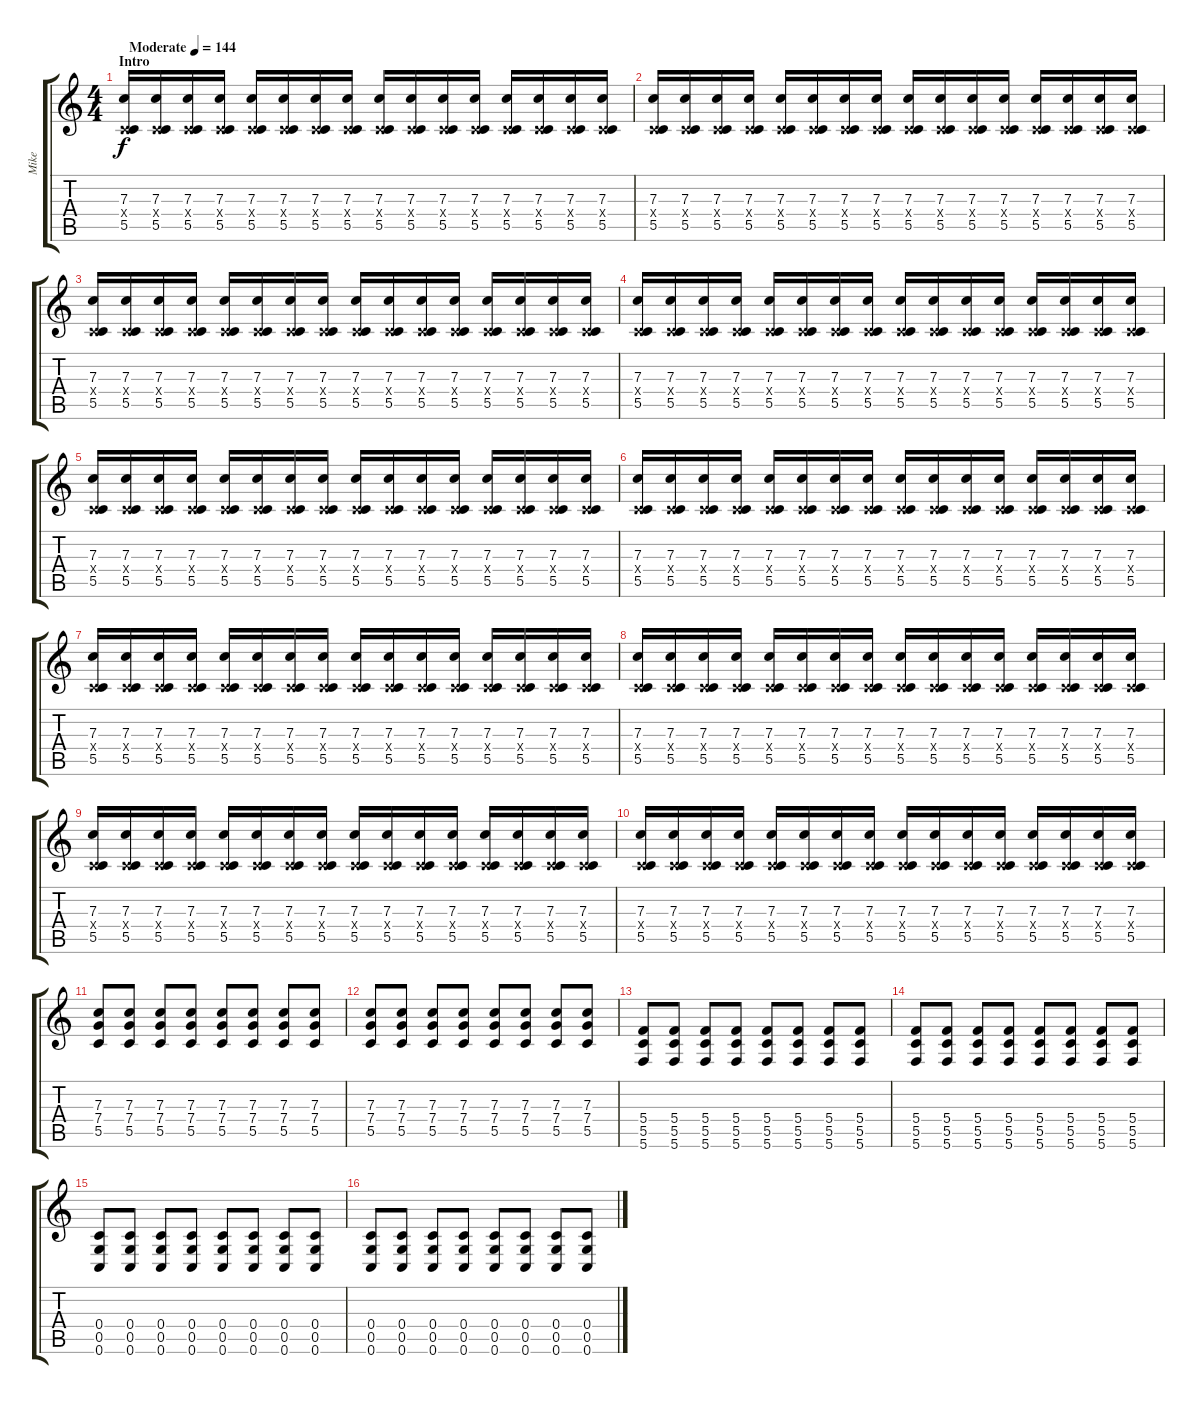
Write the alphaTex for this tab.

\track ("Mike" "Mike") {instrument distortionguitar}
\staff {score tabs}
\tuning (D4 A3 F3 C3 G2 C2) {hide}
\ts (4 4)
\section ("" "Intro")
\tempo (144 "Moderate")
\clef g2
\ks c
(7.3 0.4{x} 5.5).16{dy f instrument distortionguitar} (7.3 0.4{x} 5.5).16 (7.3 0.4{x} 5.5).16 (7.3 0.4{x} 5.5).16 (7.3 0.4{x} 5.5).16 (7.3 0.4{x} 5.5).16 (7.3 0.4{x} 5.5).16 (7.3 0.4{x} 5.5).16 (7.3 0.4{x} 5.5).16 (7.3 0.4{x} 5.5).16 (7.3 0.4{x} 5.5).16 (7.3 0.4{x} 5.5).16 (7.3 0.4{x} 5.5).16 (7.3 0.4{x} 5.5).16 (7.3 0.4{x} 5.5).16 (7.3 0.4{x} 5.5).16 |
(7.3 0.4{x} 5.5).16 (7.3 0.4{x} 5.5).16 (7.3 0.4{x} 5.5).16 (7.3 0.4{x} 5.5).16 (7.3 0.4{x} 5.5).16 (7.3 0.4{x} 5.5).16 (7.3 0.4{x} 5.5).16 (7.3 0.4{x} 5.5).16 (7.3 0.4{x} 5.5).16 (7.3 0.4{x} 5.5).16 (7.3 0.4{x} 5.5).16 (7.3 0.4{x} 5.5).16 (7.3 0.4{x} 5.5).16 (7.3 0.4{x} 5.5).16 (7.3 0.4{x} 5.5).16 (7.3 0.4{x} 5.5).16 |
(7.3 0.4{x} 5.5).16 (7.3 0.4{x} 5.5).16 (7.3 0.4{x} 5.5).16 (7.3 0.4{x} 5.5).16 (7.3 0.4{x} 5.5).16 (7.3 0.4{x} 5.5).16 (7.3 0.4{x} 5.5).16 (7.3 0.4{x} 5.5).16 (7.3 0.4{x} 5.5).16 (7.3 0.4{x} 5.5).16 (7.3 0.4{x} 5.5).16 (7.3 0.4{x} 5.5).16 (7.3 0.4{x} 5.5).16 (7.3 0.4{x} 5.5).16 (7.3 0.4{x} 5.5).16 (7.3 0.4{x} 5.5).16 |
(7.3 0.4{x} 5.5).16 (7.3 0.4{x} 5.5).16 (7.3 0.4{x} 5.5).16 (7.3 0.4{x} 5.5).16 (7.3 0.4{x} 5.5).16 (7.3 0.4{x} 5.5).16 (7.3 0.4{x} 5.5).16 (7.3 0.4{x} 5.5).16 (7.3 0.4{x} 5.5).16 (7.3 0.4{x} 5.5).16 (7.3 0.4{x} 5.5).16 (7.3 0.4{x} 5.5).16 (7.3 0.4{x} 5.5).16 (7.3 0.4{x} 5.5).16 (7.3 0.4{x} 5.5).16 (7.3 0.4{x} 5.5).16 |
(7.3 0.4{x} 5.5).16 (7.3 0.4{x} 5.5).16 (7.3 0.4{x} 5.5).16 (7.3 0.4{x} 5.5).16 (7.3 0.4{x} 5.5).16 (7.3 0.4{x} 5.5).16 (7.3 0.4{x} 5.5).16 (7.3 0.4{x} 5.5).16 (7.3 0.4{x} 5.5).16 (7.3 0.4{x} 5.5).16 (7.3 0.4{x} 5.5).16 (7.3 0.4{x} 5.5).16 (7.3 0.4{x} 5.5).16 (7.3 0.4{x} 5.5).16 (7.3 0.4{x} 5.5).16 (7.3 0.4{x} 5.5).16 |
(7.3 0.4{x} 5.5).16 (7.3 0.4{x} 5.5).16 (7.3 0.4{x} 5.5).16 (7.3 0.4{x} 5.5).16 (7.3 0.4{x} 5.5).16 (7.3 0.4{x} 5.5).16 (7.3 0.4{x} 5.5).16 (7.3 0.4{x} 5.5).16 (7.3 0.4{x} 5.5).16 (7.3 0.4{x} 5.5).16 (7.3 0.4{x} 5.5).16 (7.3 0.4{x} 5.5).16 (7.3 0.4{x} 5.5).16 (7.3 0.4{x} 5.5).16 (7.3 0.4{x} 5.5).16 (7.3 0.4{x} 5.5).16 |
(7.3 0.4{x} 5.5).16 (7.3 0.4{x} 5.5).16 (7.3 0.4{x} 5.5).16 (7.3 0.4{x} 5.5).16 (7.3 0.4{x} 5.5).16 (7.3 0.4{x} 5.5).16 (7.3 0.4{x} 5.5).16 (7.3 0.4{x} 5.5).16 (7.3 0.4{x} 5.5).16 (7.3 0.4{x} 5.5).16 (7.3 0.4{x} 5.5).16 (7.3 0.4{x} 5.5).16 (7.3 0.4{x} 5.5).16 (7.3 0.4{x} 5.5).16 (7.3 0.4{x} 5.5).16 (7.3 0.4{x} 5.5).16 |
(7.3 0.4{x} 5.5).16 (7.3 0.4{x} 5.5).16 (7.3 0.4{x} 5.5).16 (7.3 0.4{x} 5.5).16 (7.3 0.4{x} 5.5).16 (7.3 0.4{x} 5.5).16 (7.3 0.4{x} 5.5).16 (7.3 0.4{x} 5.5).16 (7.3 0.4{x} 5.5).16 (7.3 0.4{x} 5.5).16 (7.3 0.4{x} 5.5).16 (7.3 0.4{x} 5.5).16 (7.3 0.4{x} 5.5).16 (7.3 0.4{x} 5.5).16 (7.3 0.4{x} 5.5).16 (7.3 0.4{x} 5.5).16 |
(7.3 0.4{x} 5.5).16 (7.3 0.4{x} 5.5).16 (7.3 0.4{x} 5.5).16 (7.3 0.4{x} 5.5).16 (7.3 0.4{x} 5.5).16 (7.3 0.4{x} 5.5).16 (7.3 0.4{x} 5.5).16 (7.3 0.4{x} 5.5).16 (7.3 0.4{x} 5.5).16 (7.3 0.4{x} 5.5).16 (7.3 0.4{x} 5.5).16 (7.3 0.4{x} 5.5).16 (7.3 0.4{x} 5.5).16 (7.3 0.4{x} 5.5).16 (7.3 0.4{x} 5.5).16 (7.3 0.4{x} 5.5).16 |
(7.3 0.4{x} 5.5).16 (7.3 0.4{x} 5.5).16 (7.3 0.4{x} 5.5).16 (7.3 0.4{x} 5.5).16 (7.3 0.4{x} 5.5).16 (7.3 0.4{x} 5.5).16 (7.3 0.4{x} 5.5).16 (7.3 0.4{x} 5.5).16 (7.3 0.4{x} 5.5).16 (7.3 0.4{x} 5.5).16 (7.3 0.4{x} 5.5).16 (7.3 0.4{x} 5.5).16 (7.3 0.4{x} 5.5).16 (7.3 0.4{x} 5.5).16 (7.3 0.4{x} 5.5).16 (7.3 0.4{x} 5.5).16 |
(7.3 7.4 5.5).8 (7.3 7.4 5.5).8 (7.3 7.4 5.5).8 (7.3 7.4 5.5).8 (7.3 7.4 5.5).8 (7.3 7.4 5.5).8 (7.3 7.4 5.5).8 (7.3 7.4 5.5).8 |
(7.3 7.4 5.5).8 (7.3 7.4 5.5).8 (7.3 7.4 5.5).8 (7.3 7.4 5.5).8 (7.3 7.4 5.5).8 (7.3 7.4 5.5).8 (7.3 7.4 5.5).8 (7.3 7.4 5.5).8 |
(5.4 5.5 5.6).8 (5.4 5.5 5.6).8 (5.4 5.5 5.6).8 (5.4 5.5 5.6).8 (5.4 5.5 5.6).8 (5.4 5.5 5.6).8 (5.4 5.5 5.6).8 (5.4 5.5 5.6).8 |
(5.4 5.5 5.6).8 (5.4 5.5 5.6).8 (5.4 5.5 5.6).8 (5.4 5.5 5.6).8 (5.4 5.5 5.6).8 (5.4 5.5 5.6).8 (5.4 5.5 5.6).8 (5.4 5.5 5.6).8 |
(0.4 0.5 0.6).8 (0.4 0.5 0.6).8 (0.4 0.5 0.6).8 (0.4 0.5 0.6).8 (0.4 0.5 0.6).8 (0.4 0.5 0.6).8 (0.4 0.5 0.6).8 (0.4 0.5 0.6).8 |
(0.4 0.5 0.6).8 (0.4 0.5 0.6).8 (0.4 0.5 0.6).8 (0.4 0.5 0.6).8 (0.4 0.5 0.6).8 (0.4 0.5 0.6).8 (0.4 0.5 0.6).8 (0.4 0.5 0.6).8
